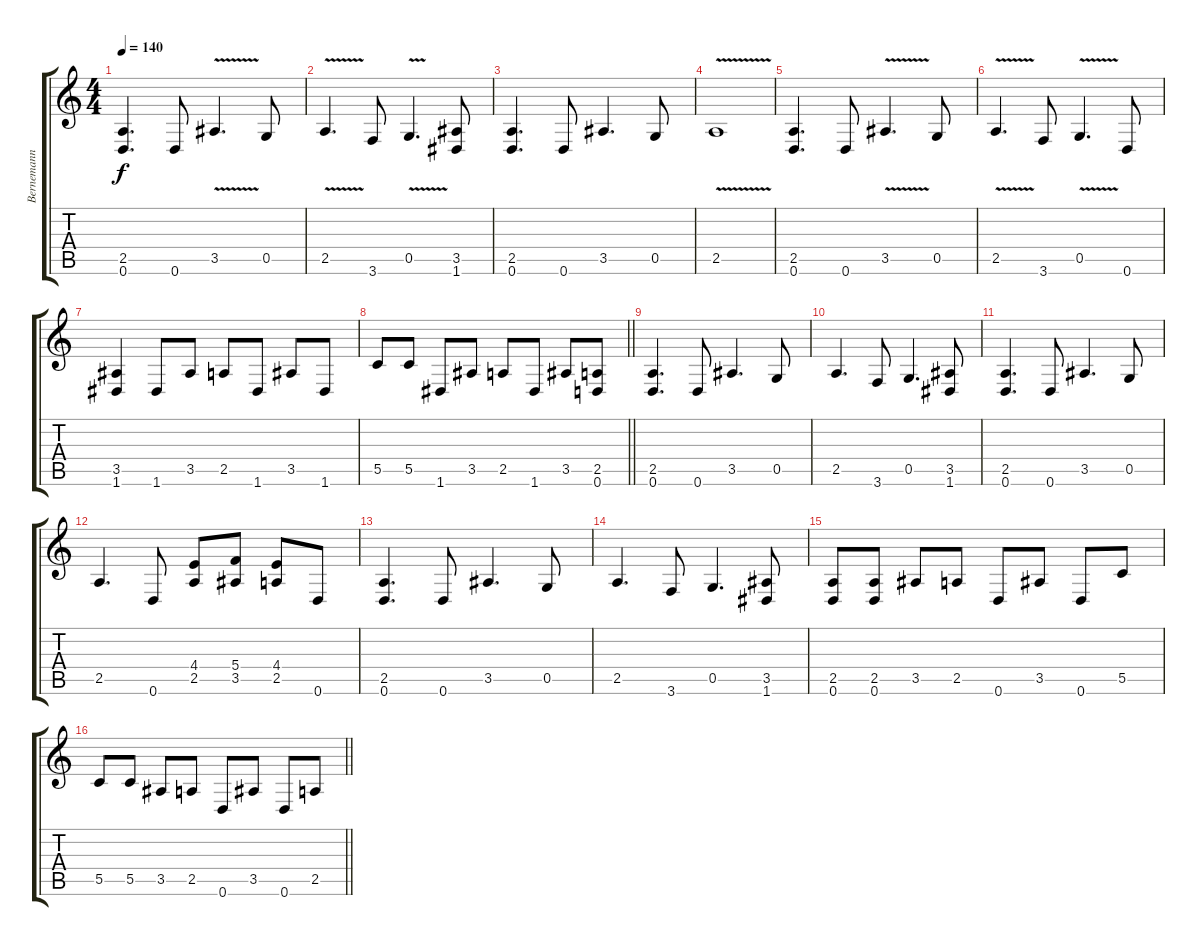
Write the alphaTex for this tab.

\track ("Bernemann" "Bernemann") {instrument distortionguitar}
\staff {score tabs}
\tuning (D4 A3 F3 C3 G2 D2) {hide}
\ts (4 4)
\tempo 140
\clef g2
\ks c
(2.5 0.6).4{d dy f instrument distortionguitar} 0.6.8 3.5{v}.4{d} 0.5.8 |
2.5{v}.4{d} 3.6.8 0.5{v}.4{d} (3.5 1.6).8 |
(2.5 0.6).4{d} 0.6.8 3.5.4{d} 0.5.8 |
2.5{v}.1 |
(2.5 0.6).4{d} 0.6.8 3.5{v}.4{d} 0.5.8 |
2.5{v}.4{d} 3.6.8 0.5{v}.4{d} 0.6.8 |
(3.5 1.6).4 1.6.8 3.5.8 2.5.8 1.6.8 3.5.8 1.6.8 |
\barLineRight lightlight
5.5.8 5.5.8 1.6.8 3.5.8 2.5.8 1.6.8 3.5.8 (2.5 0.6).8 |
\section ("" "")
(2.5 0.6).4{d} 0.6.8 3.5.4{d} 0.5.8 |
2.5.4{d} 3.6.8 0.5.4{d} (3.5 1.6).8 |
(2.5 0.6).4{d} 0.6.8 3.5.4{d} 0.5.8 |
2.5.4{d} 0.6.8 (4.4 2.5).8 (5.4 3.5).8 (4.4 2.5).8 0.6.8 |
(2.5 0.6).4{d} 0.6.8 3.5.4{d} 0.5.8 |
2.5.4{d} 3.6.8 0.5.4{d} (3.5 1.6).8 |
(2.5 0.6).8 (2.5 0.6).8 3.5.8 2.5.8 0.6.8 3.5.8 0.6.8 5.5.8 |
\barLineRight lightlight
5.5.8 5.5.8 3.5.8 2.5.8 0.6.8 3.5.8 0.6.8 2.5.8
